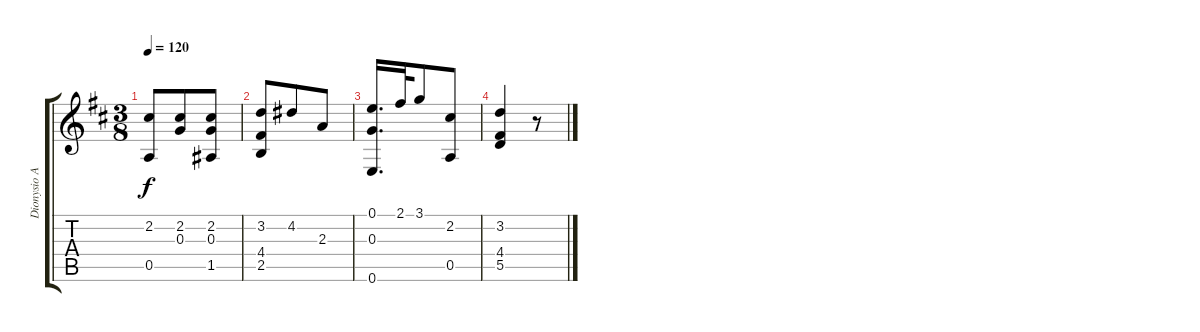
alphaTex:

\track ("Dionysio Aguado" "Dionysio A") {instrument acousticguitarnylon}
\staff {score tabs}
\tuning (E4 B3 G3 D3 A2 E2) {hide}
\ts (3 8)
\tempo 120
\clef g2
\ks d
(2.2 0.5).8{dy f} (2.2 0.3).8 (2.2 0.3 1.5).8 |
(3.2 4.4 2.5).8 4.2.8 2.3.8 |
(0.1 0.3 0.6).16{d} 2.1.32 3.1.8 (2.2 0.5).8 |
(3.2 4.4 5.5).4 r.8
